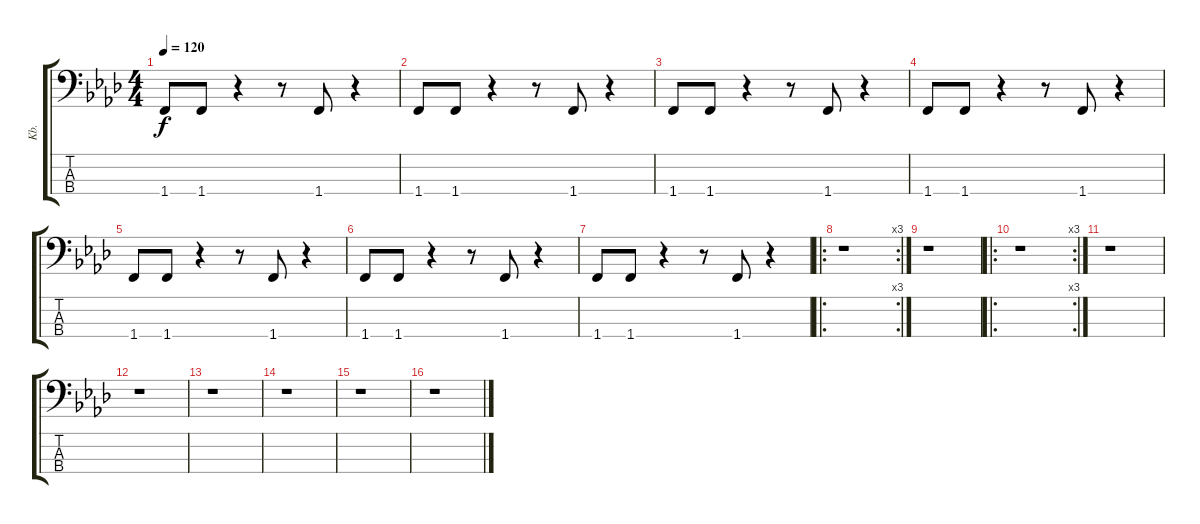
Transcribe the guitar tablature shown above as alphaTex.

\track ("Kb." "Kb.") {instrument synthbass1}
\staff {score tabs}
\tuning (G2 D2 A1 E1) {hide}
\ts (4 4)
\tempo 120
\clef f4
\ks ab
1.4.8{dy f} 1.4.8 r.4 r.8 1.4.8 r.4 |
1.4.8 1.4.8 r.4 r.8 1.4.8 r.4 |
1.4.8 1.4.8 r.4 r.8 1.4.8 r.4 |
1.4.8 1.4.8 r.4 r.8 1.4.8 r.4 |
1.4.8 1.4.8 r.4 r.8 1.4.8 r.4 |
1.4.8 1.4.8 r.4 r.8 1.4.8 r.4 |
1.4.8 1.4.8 r.4 r.8 1.4.8 r.4 |
\ro
\rc 3
r.1 |
r.1 |
\ro
\rc 3
r.1 |
r.1 |
r.1 |
r.1 |
r.1 |
r.1 |
r.1
